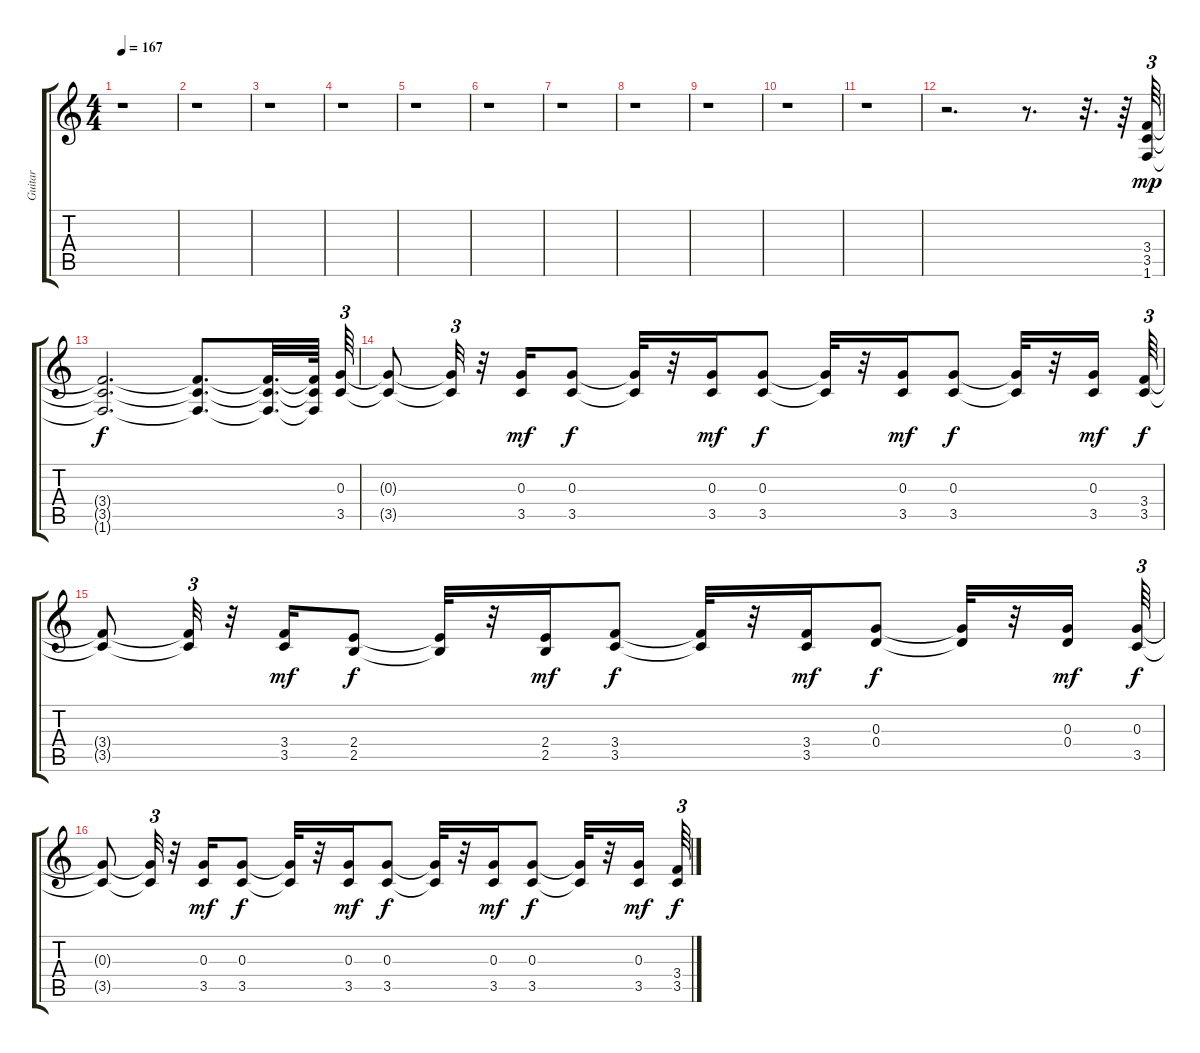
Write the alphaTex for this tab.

\track ("Guitar" "Guitar") {instrument electricguitarclean}
\staff {score tabs}
\tuning (E4 B3 G3 D3 A2 E2) {hide}
\ts (4 4)
\tempo 167
\clef g2
\ks c
r.1{dy f} |
r.1 |
r.1 |
r.1 |
r.1 |
r.1 |
r.1 |
r.1 |
r.1 |
r.1 |
r.1 |
r.2{d} r.8{d} r.32{d} r.64 (3.4 3.5 1.6).64{tu (3 2) dy mp} |
(3.4{t} 3.5{t} 1.6{t}).2{d dy f} (3.4{t} 3.5{t} 1.6{t}).8{d} (3.4{t} 3.5{t} 1.6{t}).32{d} (3.4{t} 3.5{t} 1.6{t}).64 (0.3 3.5).64{tu (3 2)} |
(0.3{t} 3.5{t}).8 (0.3{t} 3.5{t}).32{tu (3 2)} r.32 (0.3 3.5).16{dy mf} (0.3 3.5).8{dy f} (0.3{t} 3.5{t}).32 r.32 (0.3 3.5).16{dy mf} (0.3 3.5).8{dy f} (0.3{t} 3.5{t}).32 r.32 (0.3 3.5).16{dy mf} (0.3 3.5).8{dy f} (0.3{t} 3.5{t}).32 r.32 (0.3 3.5).16{dy mf} (3.4 3.5).64{tu (3 2) dy f} |
(3.4{t} 3.5{t}).8 (3.4{t} 3.5{t}).32{tu (3 2)} r.32 (3.4 3.5).16{dy mf} (2.4 2.5).8{dy f} (2.4{t} 2.5{t}).32 r.32 (2.4 2.5).16{dy mf} (3.4 3.5).8{dy f} (3.4{t} 3.5{t}).32 r.32 (3.4 3.5).16{dy mf} (0.3 0.4).8{dy f} (0.3{t} 0.4{t}).32 r.32 (0.3 0.4).16{dy mf} (0.3 3.5).64{tu (3 2) dy f} |
(0.3{t} 3.5{t}).8 (0.3{t} 3.5{t}).32{tu (3 2)} r.32 (0.3 3.5).16{dy mf} (0.3 3.5).8{dy f} (0.3{t} 3.5{t}).32 r.32 (0.3 3.5).16{dy mf} (0.3 3.5).8{dy f} (0.3{t} 3.5{t}).32 r.32 (0.3 3.5).16{dy mf} (0.3 3.5).8{dy f} (0.3{t} 3.5{t}).32 r.32 (0.3 3.5).16{dy mf} (3.4 3.5).64{tu (3 2) dy f}
